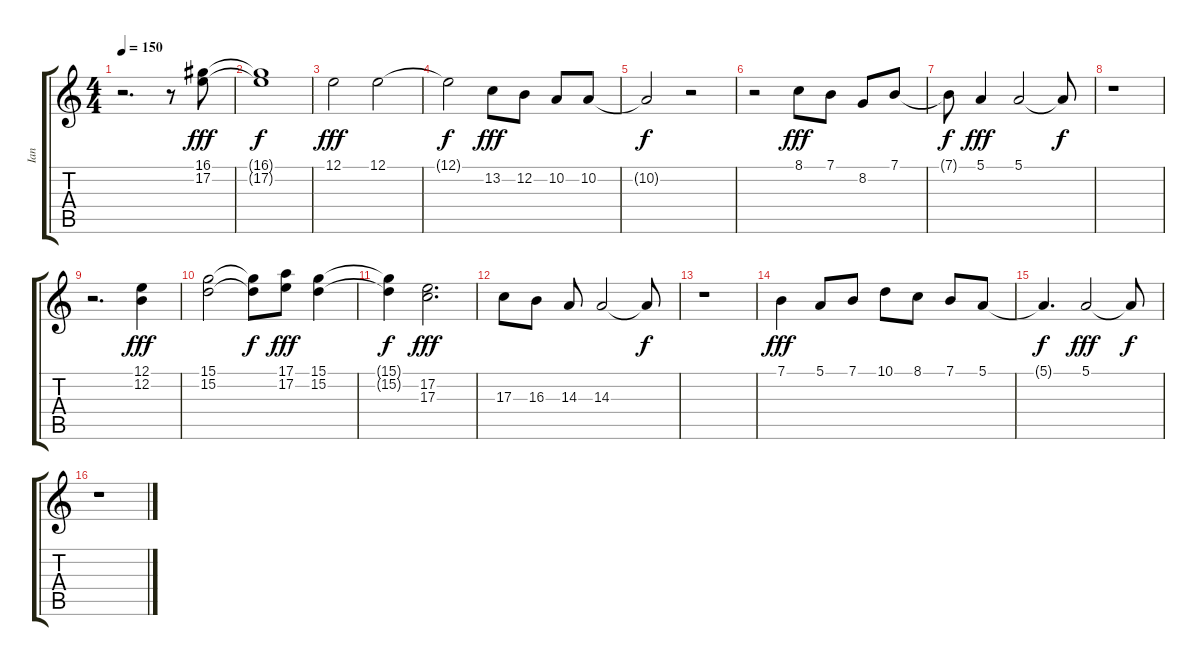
\track ("Ian" "Ian") {instrument synthvoice}
\staff {score tabs}
\tuning (E4 B3 G3 D3 A2 E2) {hide}
\ts (4 4)
\tempo 150
\clef g2
\ks c
r.2{d dy fff} r.8 (16.1 17.2).8 |
(16.1{t} 17.2{t}).1{dy f} |
12.1.2{dy fff} 12.1.2 |
12.1{t}.2{dy f} 13.2.8{dy fff} 12.2.8 10.2.8 10.2.8 |
10.2{t}.2{dy f} r.2 |
r.2 8.1.8{dy fff} 7.1.8 8.2.8 7.1.8 |
7.1{t}.8{dy f} 5.1.4{dy fff} 5.1.2 5.1{t}.8{dy f} |
r.1 |
r.2{d} (12.1 12.2).4{dy fff} |
(15.1 15.2).2 (15.1{t} 15.2{t}).8{dy f} (17.1 17.2).8{dy fff} (15.1 15.2).4 |
(15.1{t} 15.2{t}).4{dy f} (17.2 17.3).2{d dy fff} |
17.3.8 16.3.8 14.3.8 14.3.2 14.3{t}.8{dy f} |
r.1 |
7.1.4{dy fff} 5.1.8 7.1.8 10.1.8 8.1.8 7.1.8 5.1.8 |
5.1{t}.4{d dy f} 5.1.2{dy fff} 5.1{t}.8{dy f} |
r.1
